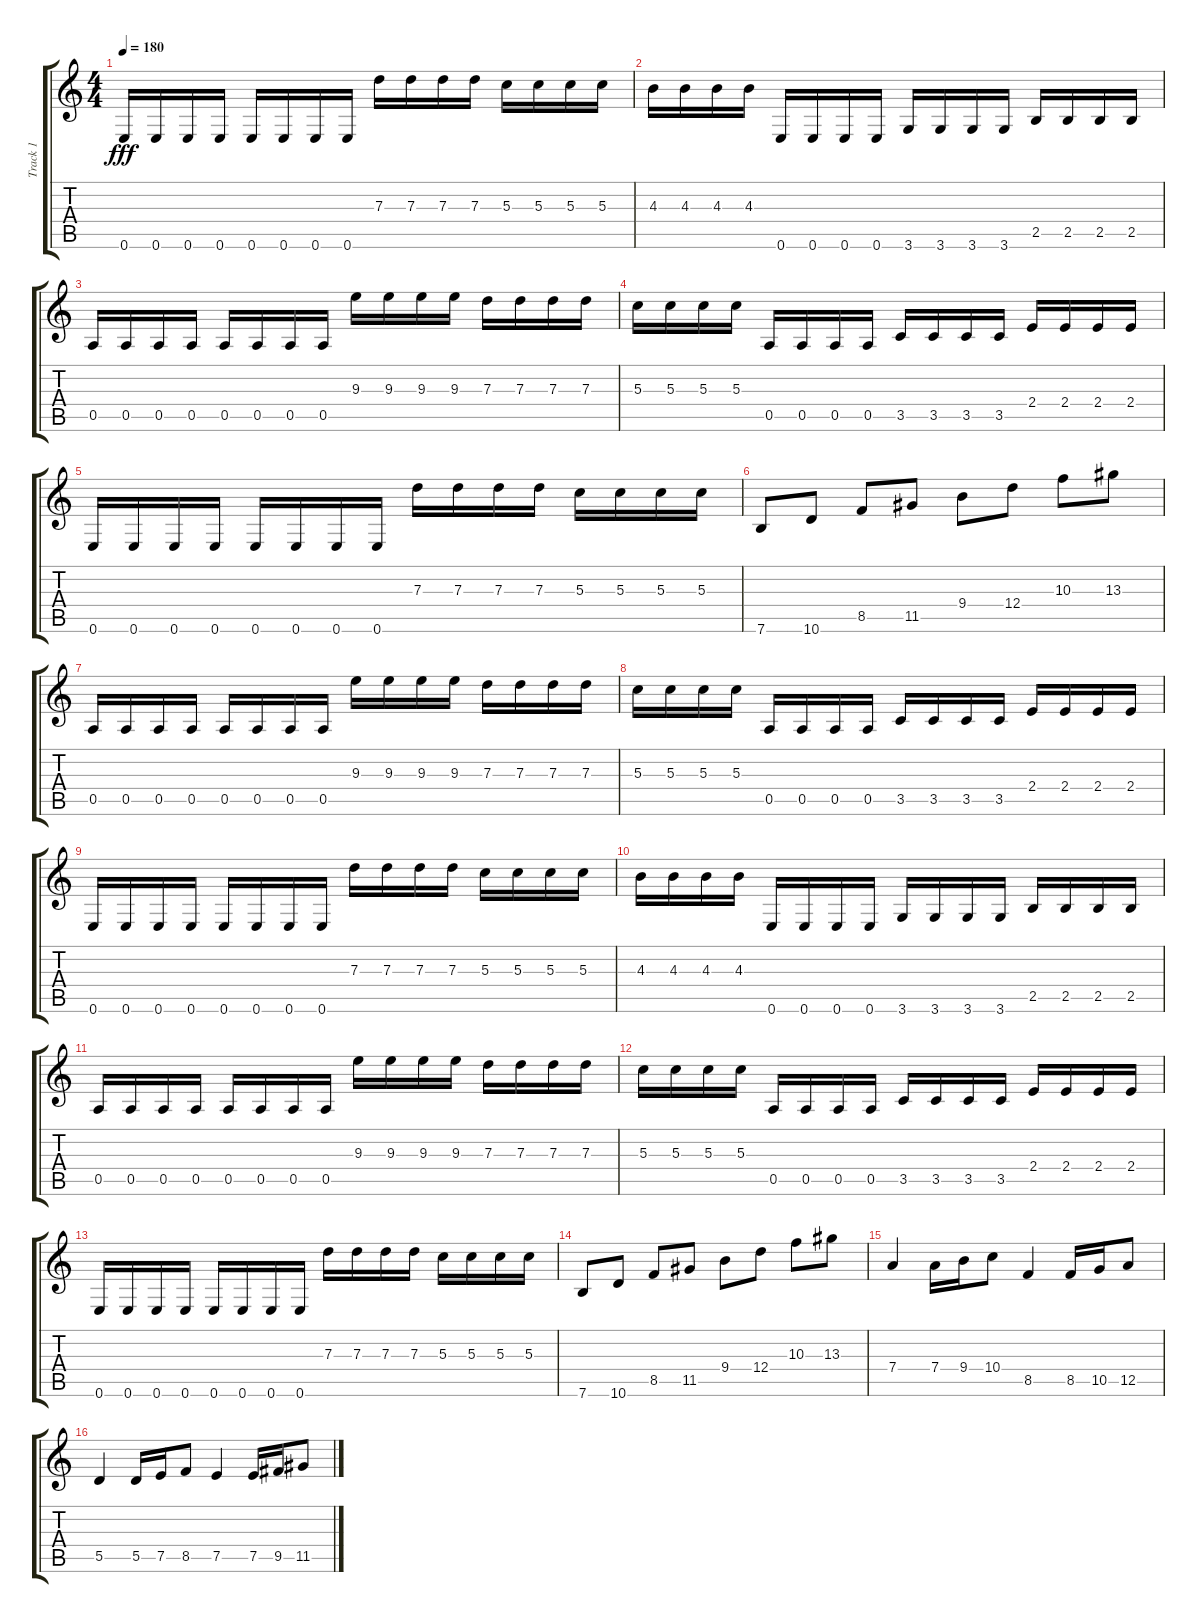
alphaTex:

\track ("Track 1" "Track 1") {instrument distortionguitar}
\staff {score tabs}
\tuning (E4 B3 G3 D3 A2 E2) {hide}
\ts (4 4)
\tempo 180
\clef g2
\ks c
0.6.16{dy fff} 0.6.16 0.6.16 0.6.16 0.6.16 0.6.16 0.6.16 0.6.16 7.3.16 7.3.16 7.3.16 7.3.16 5.3.16 5.3.16 5.3.16 5.3.16 |
4.3.16 4.3.16 4.3.16 4.3.16 0.6.16 0.6.16 0.6.16 0.6.16 3.6.16 3.6.16 3.6.16 3.6.16 2.5.16 2.5.16 2.5.16 2.5.16 |
0.5.16 0.5.16 0.5.16 0.5.16 0.5.16 0.5.16 0.5.16 0.5.16 9.3.16 9.3.16 9.3.16 9.3.16 7.3.16 7.3.16 7.3.16 7.3.16 |
5.3.16 5.3.16 5.3.16 5.3.16 0.5.16 0.5.16 0.5.16 0.5.16 3.5.16 3.5.16 3.5.16 3.5.16 2.4.16 2.4.16 2.4.16 2.4.16 |
0.6.16 0.6.16 0.6.16 0.6.16 0.6.16 0.6.16 0.6.16 0.6.16 7.3.16 7.3.16 7.3.16 7.3.16 5.3.16 5.3.16 5.3.16 5.3.16 |
7.6.8 10.6.8 8.5.8 11.5.8 9.4.8 12.4.8 10.3.8 13.3.8 |
0.5.16 0.5.16 0.5.16 0.5.16 0.5.16 0.5.16 0.5.16 0.5.16 9.3.16 9.3.16 9.3.16 9.3.16 7.3.16 7.3.16 7.3.16 7.3.16 |
5.3.16 5.3.16 5.3.16 5.3.16 0.5.16 0.5.16 0.5.16 0.5.16 3.5.16 3.5.16 3.5.16 3.5.16 2.4.16 2.4.16 2.4.16 2.4.16 |
0.6.16 0.6.16 0.6.16 0.6.16 0.6.16 0.6.16 0.6.16 0.6.16 7.3.16 7.3.16 7.3.16 7.3.16 5.3.16 5.3.16 5.3.16 5.3.16 |
4.3.16 4.3.16 4.3.16 4.3.16 0.6.16 0.6.16 0.6.16 0.6.16 3.6.16 3.6.16 3.6.16 3.6.16 2.5.16 2.5.16 2.5.16 2.5.16 |
0.5.16 0.5.16 0.5.16 0.5.16 0.5.16 0.5.16 0.5.16 0.5.16 9.3.16 9.3.16 9.3.16 9.3.16 7.3.16 7.3.16 7.3.16 7.3.16 |
5.3.16 5.3.16 5.3.16 5.3.16 0.5.16 0.5.16 0.5.16 0.5.16 3.5.16 3.5.16 3.5.16 3.5.16 2.4.16 2.4.16 2.4.16 2.4.16 |
0.6.16 0.6.16 0.6.16 0.6.16 0.6.16 0.6.16 0.6.16 0.6.16 7.3.16 7.3.16 7.3.16 7.3.16 5.3.16 5.3.16 5.3.16 5.3.16 |
7.6.8 10.6.8 8.5.8 11.5.8 9.4.8 12.4.8 10.3.8 13.3.8 |
7.4.4 7.4.16 9.4.16 10.4.8 8.5.4 8.5.16 10.5.16 12.5.8 |
5.5.4 5.5.16 7.5.16 8.5.8 7.5.4 7.5.16 9.5.16 11.5.8
